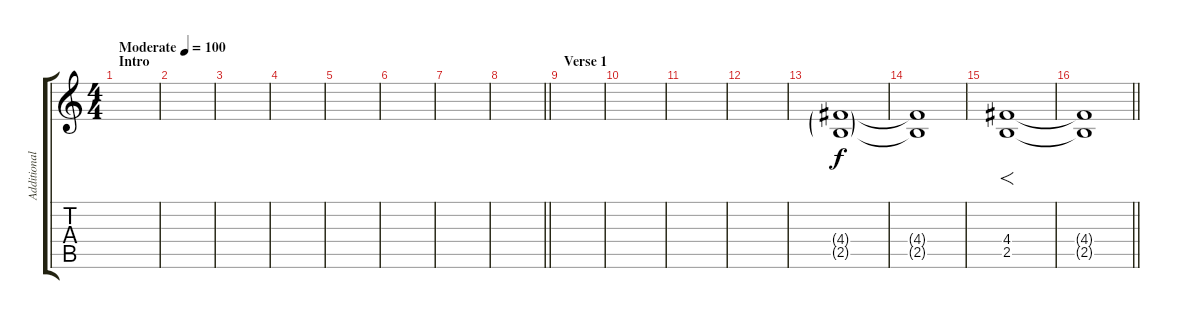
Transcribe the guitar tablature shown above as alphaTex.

\track ("Additional Guitar 2" "Additional") {instrument distortionguitar}
\staff {score tabs}
\tuning (E4 B3 G3 D3 A2 E2) {hide}
\ts (4 4)
\section ("" "Intro")
\tempo (100 "Moderate")
\clef g2
\ks c
|
|
|
|
|
|
|
\barLineRight lightlight
|
\section ("" "Verse 1")
|
|
|
|
(4.4{g} 2.5{g}).1 |
(4.4{t} 2.5{t}).1{dy f} |
(4.4 2.5).1{f} |
\barLineRight lightlight
(4.4{t} 2.5{t}).1
